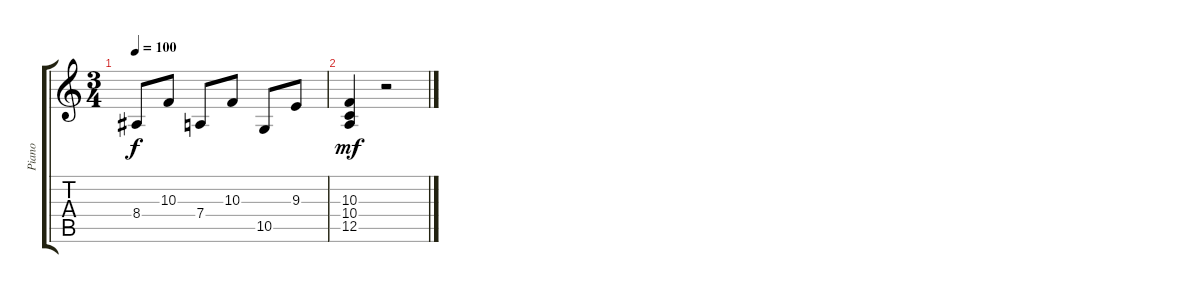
\track ("Piano" "Piano") {instrument acousticgrandpiano}
\staff {score tabs}
\tuning (E4 B3 G3 D3 A2 E2) {hide}
\ts (3 4)
\tempo 100
\clef g2
\ks c
8.4.8{dy f} 10.3.8 7.4.8 10.3.8 10.5.8 9.3.8 |
(10.3 10.4 12.5).4{dy mf} r.2
